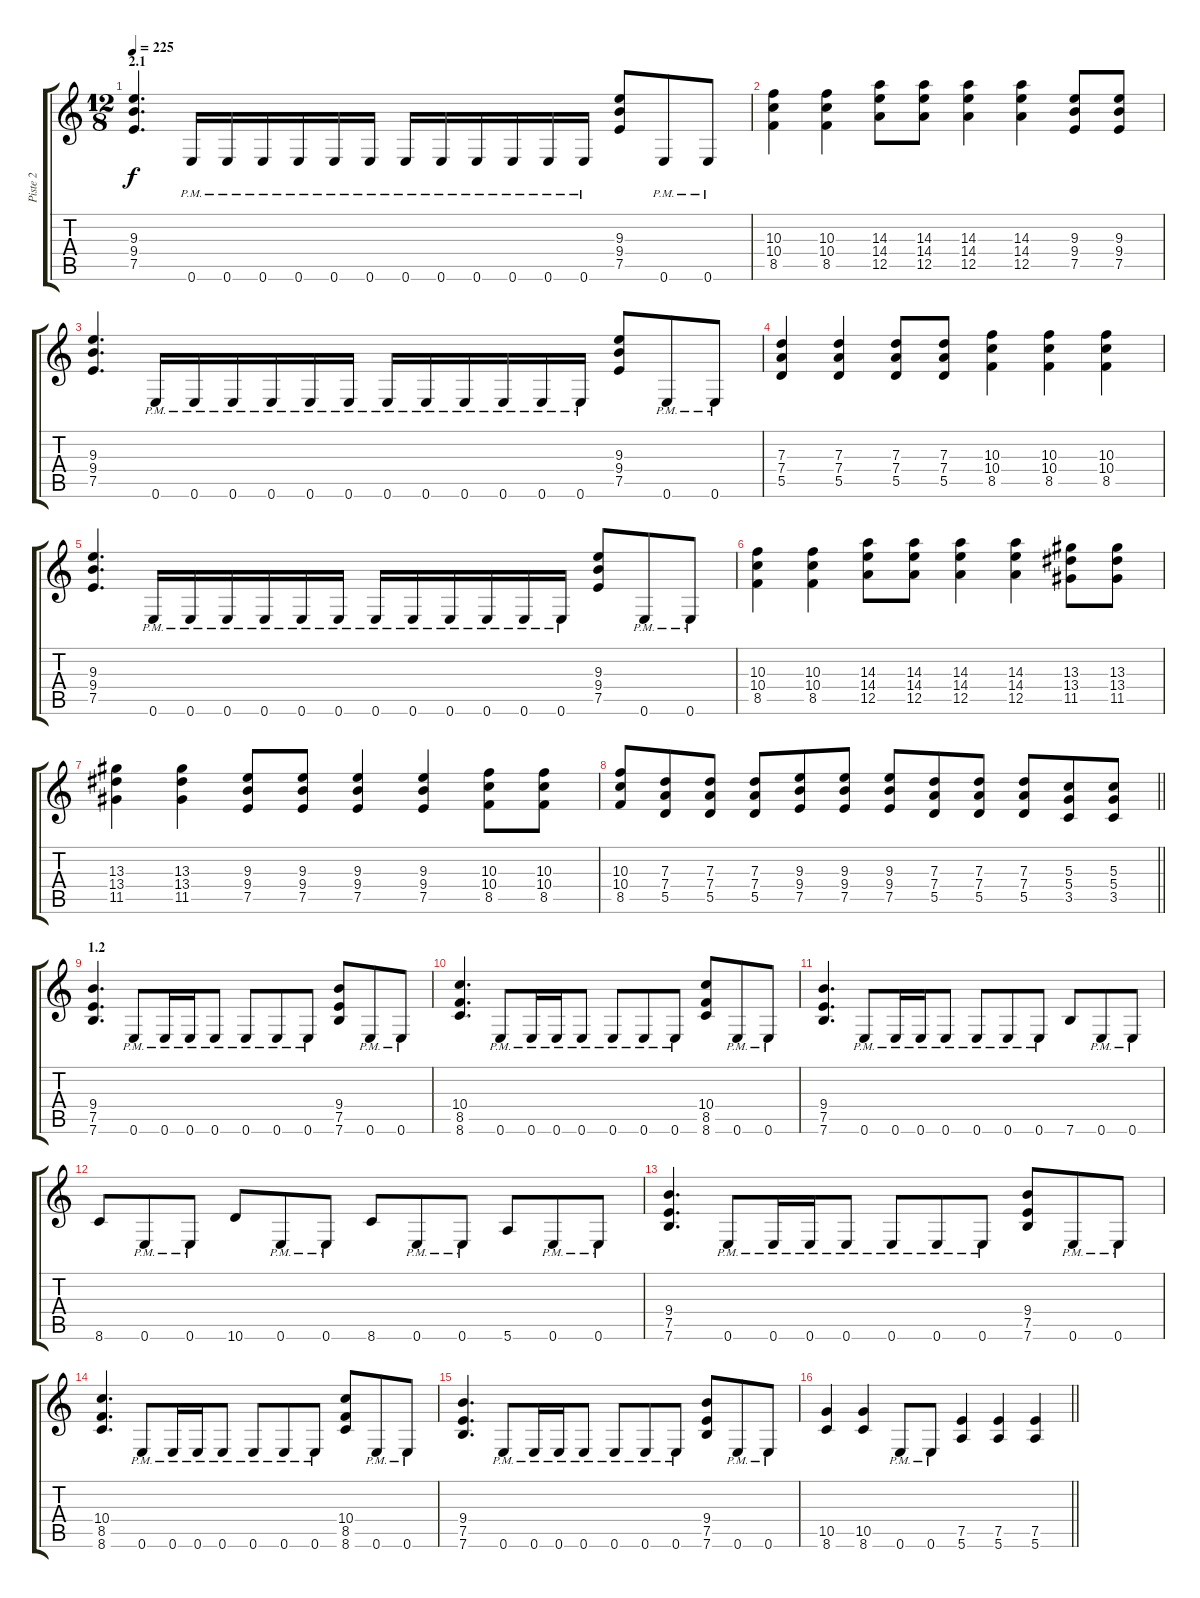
\track ("Piste 2" "Piste 2") {instrument distortionguitar}
\staff {score tabs}
\tuning (E4 B3 G3 D3 A2 E2) {hide}
\ts (12 8)
\section ("" "2.1")
\tempo 225
\clef g2
\ks c
(9.3 9.4 7.5).4{d dy f} 0.6{pm}.16 0.6{pm}.16 0.6{pm}.16 0.6{pm}.16 0.6{pm}.16 0.6{pm}.16 0.6{pm}.16 0.6{pm}.16 0.6{pm}.16 0.6{pm}.16 0.6{pm}.16 0.6{pm}.16 (9.3 9.4 7.5).8 0.6{pm}.8 0.6{pm}.8 |
(10.3 10.4 8.5).4 (10.3 10.4 8.5).4 (14.3 14.4 12.5).8 (14.3 14.4 12.5).8 (14.3 14.4 12.5).4 (14.3 14.4 12.5).4 (9.3 9.4 7.5).8 (9.3 9.4 7.5).8 |
(9.3 9.4 7.5).4{d} 0.6{pm}.16 0.6{pm}.16 0.6{pm}.16 0.6{pm}.16 0.6{pm}.16 0.6{pm}.16 0.6{pm}.16 0.6{pm}.16 0.6{pm}.16 0.6{pm}.16 0.6{pm}.16 0.6{pm}.16 (9.3 9.4 7.5).8 0.6{pm}.8 0.6{pm}.8 |
(7.3 7.4 5.5).4 (7.3 7.4 5.5).4 (7.3 7.4 5.5).8 (7.3 7.4 5.5).8 (10.3 10.4 8.5).4 (10.3 10.4 8.5).4 (10.3 10.4 8.5).4 |
(9.3 9.4 7.5).4{d} 0.6{pm}.16 0.6{pm}.16 0.6{pm}.16 0.6{pm}.16 0.6{pm}.16 0.6{pm}.16 0.6{pm}.16 0.6{pm}.16 0.6{pm}.16 0.6{pm}.16 0.6{pm}.16 0.6{pm}.16 (9.3 9.4 7.5).8 0.6{pm}.8 0.6{pm}.8 |
(10.3 10.4 8.5).4 (10.3 10.4 8.5).4 (14.3 14.4 12.5).8 (14.3 14.4 12.5).8 (14.3 14.4 12.5).4 (14.3 14.4 12.5).4 (13.3 13.4 11.5).8 (13.3 13.4 11.5).8 |
(13.3 13.4 11.5).4 (13.3 13.4 11.5).4 (9.3 9.4 7.5).8 (9.3 9.4 7.5).8 (9.3 9.4 7.5).4 (9.3 9.4 7.5).4 (10.3 10.4 8.5).8 (10.3 10.4 8.5).8 |
\barLineRight lightlight
(10.3 10.4 8.5).8 (7.3 7.4 5.5).8 (7.3 7.4 5.5).8 (7.3 7.4 5.5).8 (9.3 9.4 7.5).8 (9.3 9.4 7.5).8 (9.3 9.4 7.5).8 (7.3 7.4 5.5).8 (7.3 7.4 5.5).8 (7.3 7.4 5.5).8 (5.3 5.4 3.5).8 (5.3 5.4 3.5).8 |
\section ("" "1.2")
(9.4 7.5 7.6).4{d} 0.6{pm}.8 0.6{pm}.16 0.6{pm}.16 0.6{pm}.8 0.6{pm}.8 0.6{pm}.8 0.6{pm}.8 (9.4 7.5 7.6).8 0.6{pm}.8 0.6{pm}.8 |
(10.4 8.5 8.6).4{d} 0.6{pm}.8 0.6{pm}.16 0.6{pm}.16 0.6{pm}.8 0.6{pm}.8 0.6{pm}.8 0.6{pm}.8 (10.4 8.5 8.6).8 0.6{pm}.8 0.6{pm}.8 |
(9.4 7.5 7.6).4{d} 0.6{pm}.8 0.6{pm}.16 0.6{pm}.16 0.6{pm}.8 0.6{pm}.8 0.6{pm}.8 0.6{pm}.8 7.6.8 0.6{pm}.8 0.6{pm}.8 |
8.6.8 0.6{pm}.8 0.6{pm}.8 10.6.8 0.6{pm}.8 0.6{pm}.8 8.6.8 0.6{pm}.8 0.6{pm}.8 5.6.8 0.6{pm}.8 0.6{pm}.8 |
(9.4 7.5 7.6).4{d} 0.6{pm}.8 0.6{pm}.16 0.6{pm}.16 0.6{pm}.8 0.6{pm}.8 0.6{pm}.8 0.6{pm}.8 (9.4 7.5 7.6).8 0.6{pm}.8 0.6{pm}.8 |
(10.4 8.5 8.6).4{d} 0.6{pm}.8 0.6{pm}.16 0.6{pm}.16 0.6{pm}.8 0.6{pm}.8 0.6{pm}.8 0.6{pm}.8 (10.4 8.5 8.6).8 0.6{pm}.8 0.6{pm}.8 |
(9.4 7.5 7.6).4{d} 0.6{pm}.8 0.6{pm}.16 0.6{pm}.16 0.6{pm}.8 0.6{pm}.8 0.6{pm}.8 0.6{pm}.8 (9.4 7.5 7.6).8 0.6{pm}.8 0.6{pm}.8 |
\barLineRight lightlight
(10.5 8.6).4 (10.5 8.6).4 0.6{pm}.8 0.6{pm}.8 (7.5 5.6).4 (7.5 5.6).4 (7.5 5.6).4
